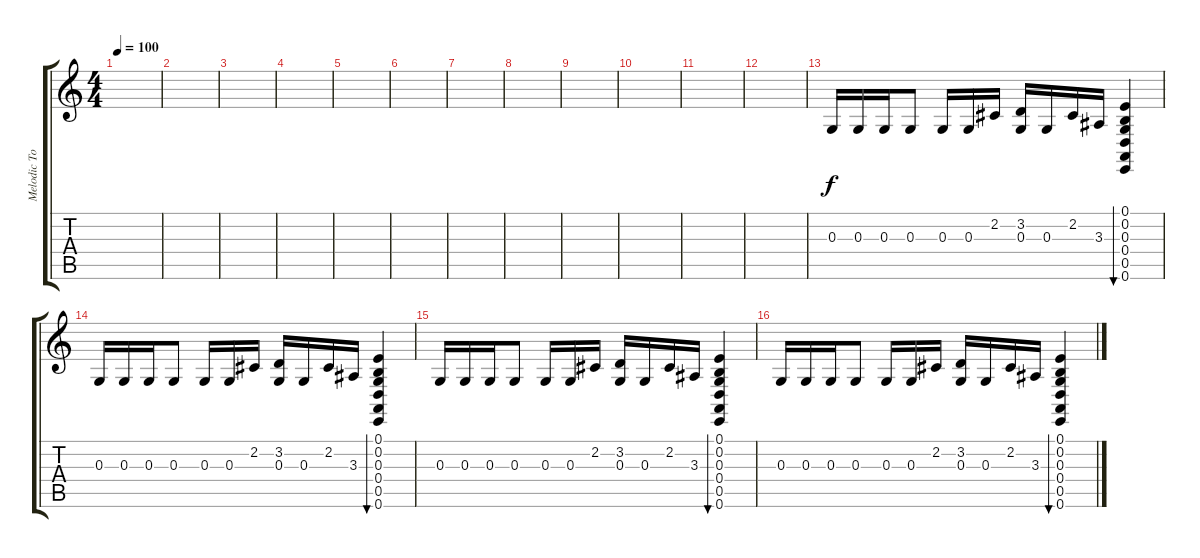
\track ("Melodic Tom" "Melodic To") {instrument melodictom}
\staff {score tabs}
\tuning (E4 B3 G3 D3 A2 E2) {hide}
\ts (4 4)
\tempo 100
\clef g2
\ks c
|
|
|
|
|
|
|
|
|
|
|
|
0.3.16 0.3.16 0.3.16 0.3.8 0.3.16 0.3.16 2.2.16 (3.2 0.3).16 0.3.16 2.2.16 3.3.16 (0.1 0.2 0.3 0.4 0.5 0.6).4{bu 480} |
0.3.16 0.3.16 0.3.16 0.3.8 0.3.16 0.3.16 2.2.16 (3.2 0.3).16 0.3.16 2.2.16 3.3.16 (0.1 0.2 0.3 0.4 0.5 0.6).4{bu 480} |
0.3.16 0.3.16 0.3.16 0.3.8 0.3.16 0.3.16 2.2.16 (3.2 0.3).16 0.3.16 2.2.16 3.3.16 (0.1 0.2 0.3 0.4 0.5 0.6).4{bu 480} |
0.3.16 0.3.16 0.3.16 0.3.8 0.3.16 0.3.16 2.2.16 (3.2 0.3).16 0.3.16 2.2.16 3.3.16 (0.1 0.2 0.3 0.4 0.5 0.6).4{bu 480}
